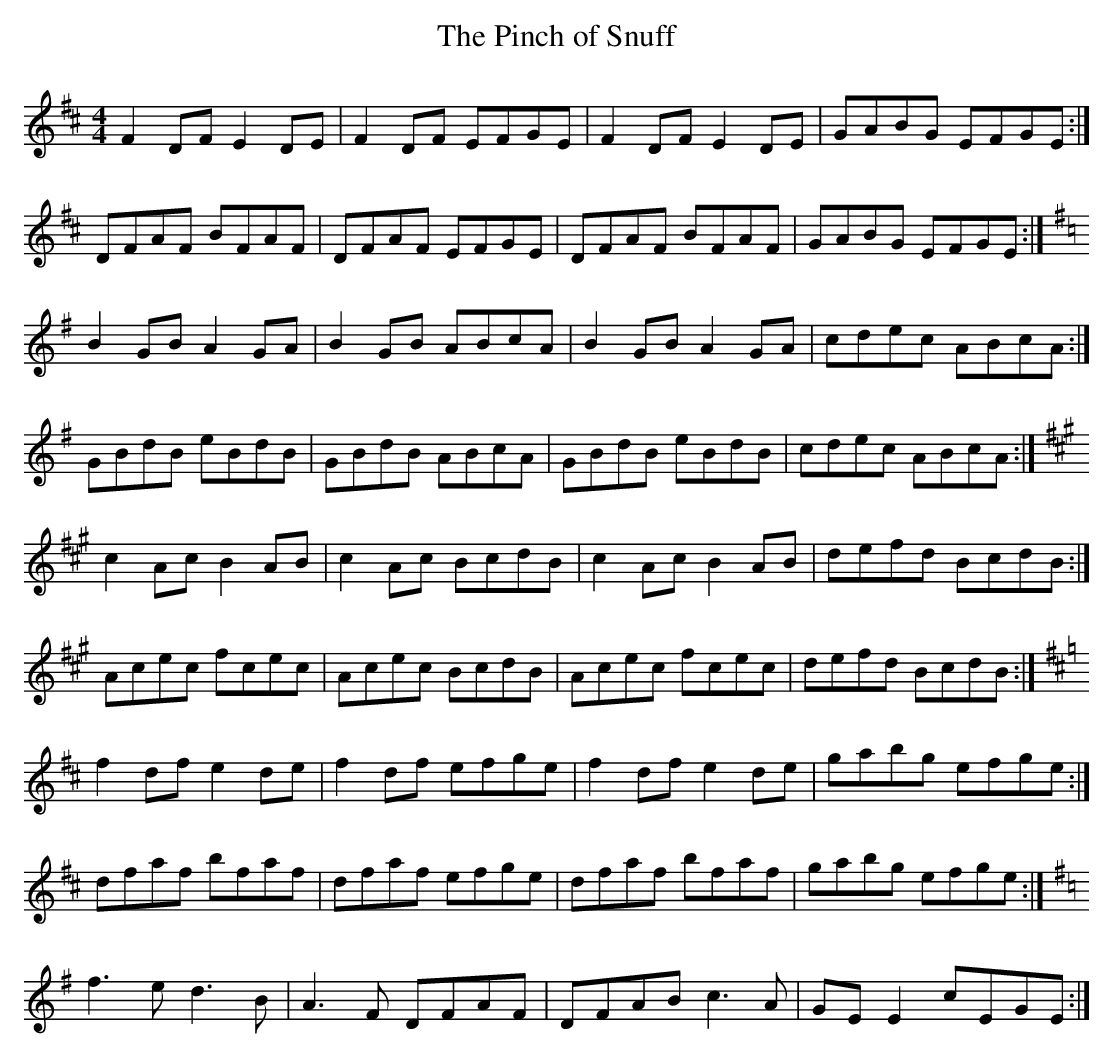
X:1
T:Pinch of Snuff, The
M:4/4
L:1/8
K:D
F2 DF E2 DE | F2 DF EFGE | F2 DF E2 DE | GABG  EFGE :|
DFAF  BFAF  | DFAF  EFGE | DFAF  BFAF  | GABG  EFGE :|
K:G
B2 GB A2 GA | B2 GB ABcA | B2 GB A2 GA | cdec  ABcA :|
GBdB  eBdB  | GBdB  ABcA | GBdB  eBdB  | cdec  ABcA :|
K:A
c2 Ac B2 AB | c2 Ac BcdB | c2 Ac B2 AB | defd  BcdB :|
Acec  fcec  | Acec  BcdB | Acec  fcec  | defd  BcdB :|
K:D
f2 df e2 de | f2 df efge | f2 df e2 de | gabg  efge :|
dfaf  bfaf  | dfaf  efge | dfaf  bfaf  | gabg  efge :|
K:DMix
f3  e d3  B | A3  F DFAF | DFAB  c3  A | GE E2 cEGE :|
